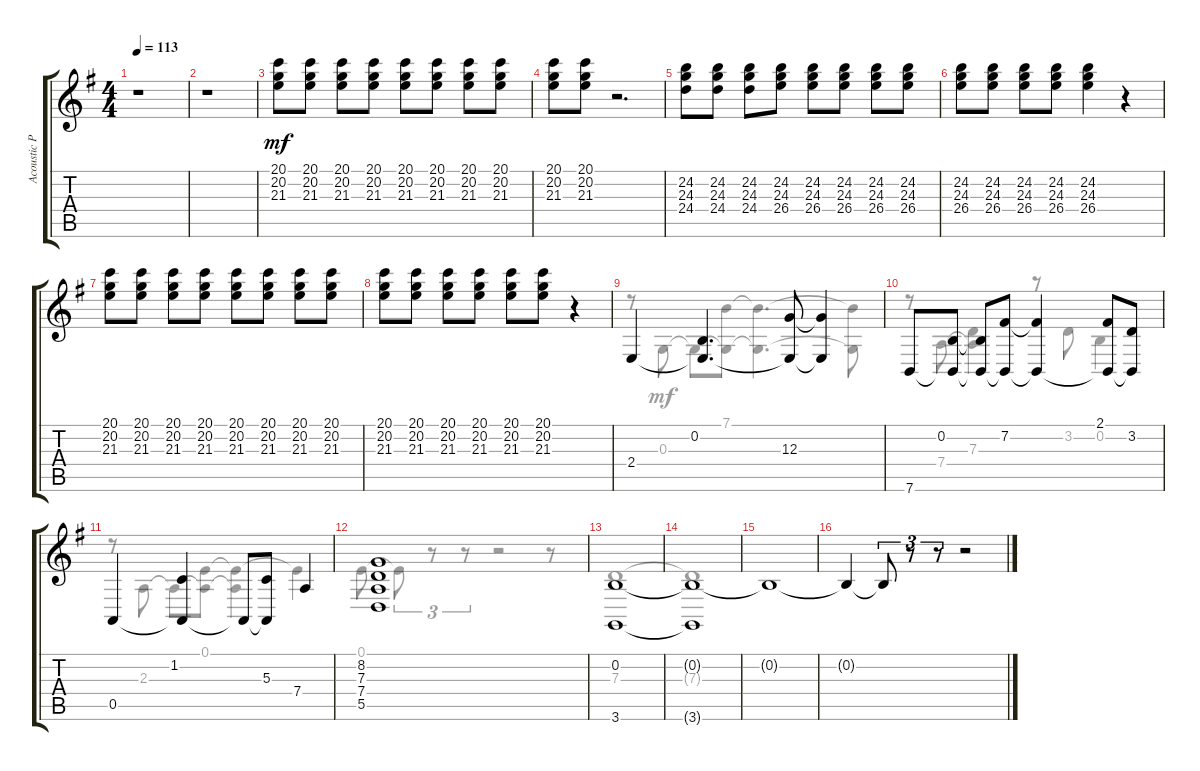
\track ("Acoustic Piano" "Acoustic P") {instrument acousticgrandpiano}
\staff {score tabs}
\tuning (E4 B3 G3 D3 A2 E2) {hide}
\voice
\ts (4 4)
\tempo 113
\clef g2
\ks eminor
r.1{dy mf instrument acousticgrandpiano} |
r.1 |
(20.1 20.2 21.3).8 (20.1 20.2 21.3).8 (20.1 20.2 21.3).8 (20.1 20.2 21.3).8 (20.1 20.2 21.3).8 (20.1 20.2 21.3).8 (20.1 20.2 21.3).8 (20.1 20.2 21.3).8 |
(20.1 20.2 21.3).8 (20.1 20.2 21.3).8 r.2{d} |
(24.2 24.3 24.4).8 (24.2 24.3 24.4).8 (24.2 24.3 24.4).8 (24.2 24.3 26.4).8 (24.2 24.3 26.4).8 (24.2 24.3 26.4).8 (24.2 24.3 26.4).8 (24.2 24.3 26.4).8 |
(24.2 24.3 26.4).8 (24.2 24.3 26.4).8 (24.2 24.3 26.4).8 (24.2 24.3 26.4).8 (24.2 24.3 26.4).4 r.4 |
(20.1 20.2 21.3).8 (20.1 20.2 21.3).8 (20.1 20.2 21.3).8 (20.1 20.2 21.3).8 (20.1 20.2 21.3).8 (20.1 20.2 21.3).8 (20.1 20.2 21.3).8 (20.1 20.2 21.3).8 |
(20.1 20.2 21.3).8 (20.1 20.2 21.3).8 (20.1 20.2 21.3).8 (20.1 20.2 21.3).8 (20.1 20.2 21.3).8 (20.1 20.2 21.3).8 r.4 |
2.4.4 (0.2 2.4{t}).4{d} (12.3 2.4{t}).8 (12.3{t} 2.4{t}).4 |
7.6.8 (0.2 7.6{t}).8 (0.2{t} 7.6{t}).8 (7.2 7.6{t}).8 (7.2{t} 7.6{t}).4 (2.1 7.6{t}).8 (3.2 7.6{t}).8 |
0.5.4 (1.2 0.5{t}).4 0.5{t}.8 (5.3 0.5{t}).8 7.4.4 |
(8.2 7.3 7.4 5.5).1 |
(0.2 3.6).1 |
(0.2{t} 3.6{t}).1 |
0.2{t}.1 |
0.2{t}.4 0.2{t}.8{tu (3 2)} r.8{tu (3 2)} r.8{tu (3 2)} r.2
\voice
\clef g2
\ottava regular
\simile none
\ks eminor
|
|
|
|
|
|
|
|
r.8 0.3.8 0.3{t}.8 (7.1 0.3{t}).8 (7.1{t} 0.3{t}).4{d} (7.1{t} 0.3{t}).8 |
r.8 7.4.8 (7.3 7.4{t}).4 r.8 3.2.8 0.2.4 |
r.8 2.3.8 2.3{t}.8 (0.1 2.3{t}).8 (0.1{t} 2.3{t}).4 0.1{t}.4 |
0.1.8 0.1{t}.8{tu (3 2)} r.8{tu (3 2)} r.8{tu (3 2)} r.2 r.8 |
7.3.1 |
7.3{t}.1 |
|
